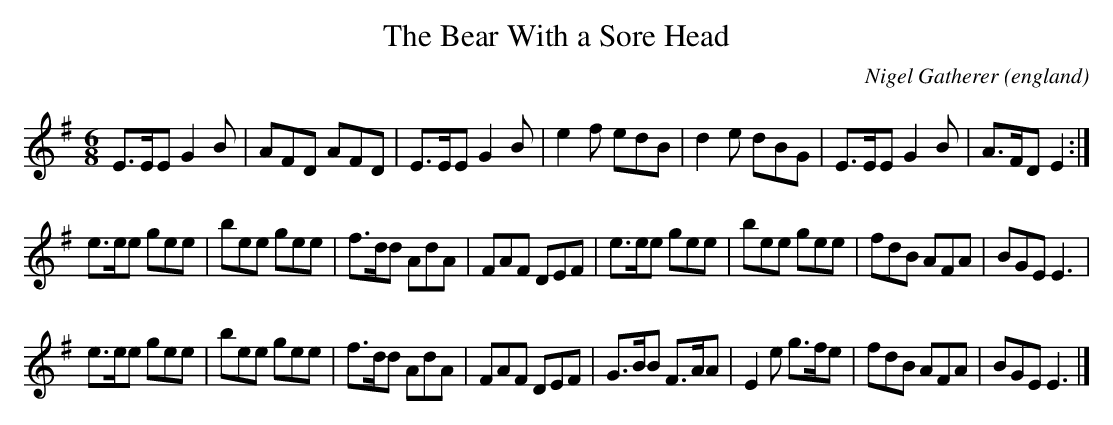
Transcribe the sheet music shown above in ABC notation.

X:1
T:The Bear With a Sore Head
O:england
C:Nigel Gatherer
M:6/8
L:1/8
K:Em
E>EE G2 B|AFD AFD|E>EE G2 B|e2 f edB|d2 e dBG|E>EE G2 B|A>FD E2:|]
e>ee gee|bee gee|f>dd AdA|FAF DEF|e>ee gee|bee gee|fdB AFA|BGE E3|
e>ee gee|bee gee|f>dd AdA|FAF DEF|G>BB F>AA|E2 e g>fe|fdB AFA|BGE E3|]
